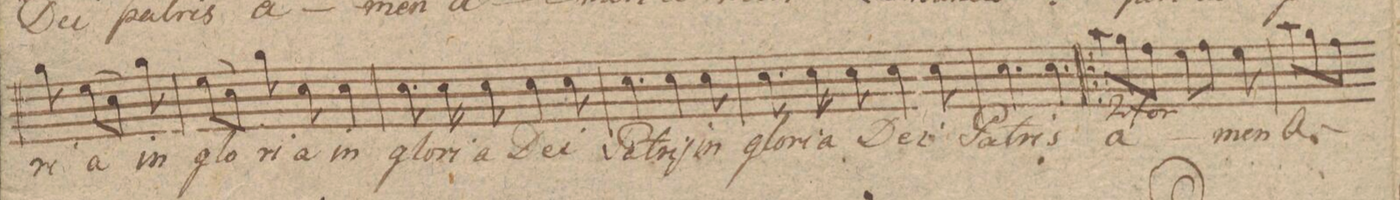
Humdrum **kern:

**kern	**text	**dynam
*I"Baſso.	*	*
*clefF4	*	*
*k[f#c#g#d#]	*	*
*met(c)	*	*
*M6/8	*	*
8B\	-ri-	.
(8G#\L	a	.
8E\)J	.	.
8B\	in-	.
=289	=289	=289
(8G#\L	glo-	.
8E\)J	.	.
8B\	-ri-	.
8E\	-a	.
4E\	in	.
=290	=290	=290
8.E\	glo-	.
16E\K	-ri-	.
8E\	-a	.
4E\	De-	.
8E\	-i	.
=291	=291	=291
4.E\	Pa-	.
4E\	-triſ	.
8E\	in	.
=292	=292	=292
8.E\	glo-	.
16E\K	-ri-	.
8E\	-a	.
4E\	De-	.
8E\	-i	.
=293	=293	=293
4.E\	Pa-	.
4.E\	-tris	.
=294	=294	=294
8c#\L	A-	f
8B\	.	.
8A\J	.	.
8G#\L	.	.
8A\J	.	.
8G#\	-men	.
=295	=295	=295
8c#\L	A-	.
8B\	.	.
8A\J	.	.
*-	*-	*-
